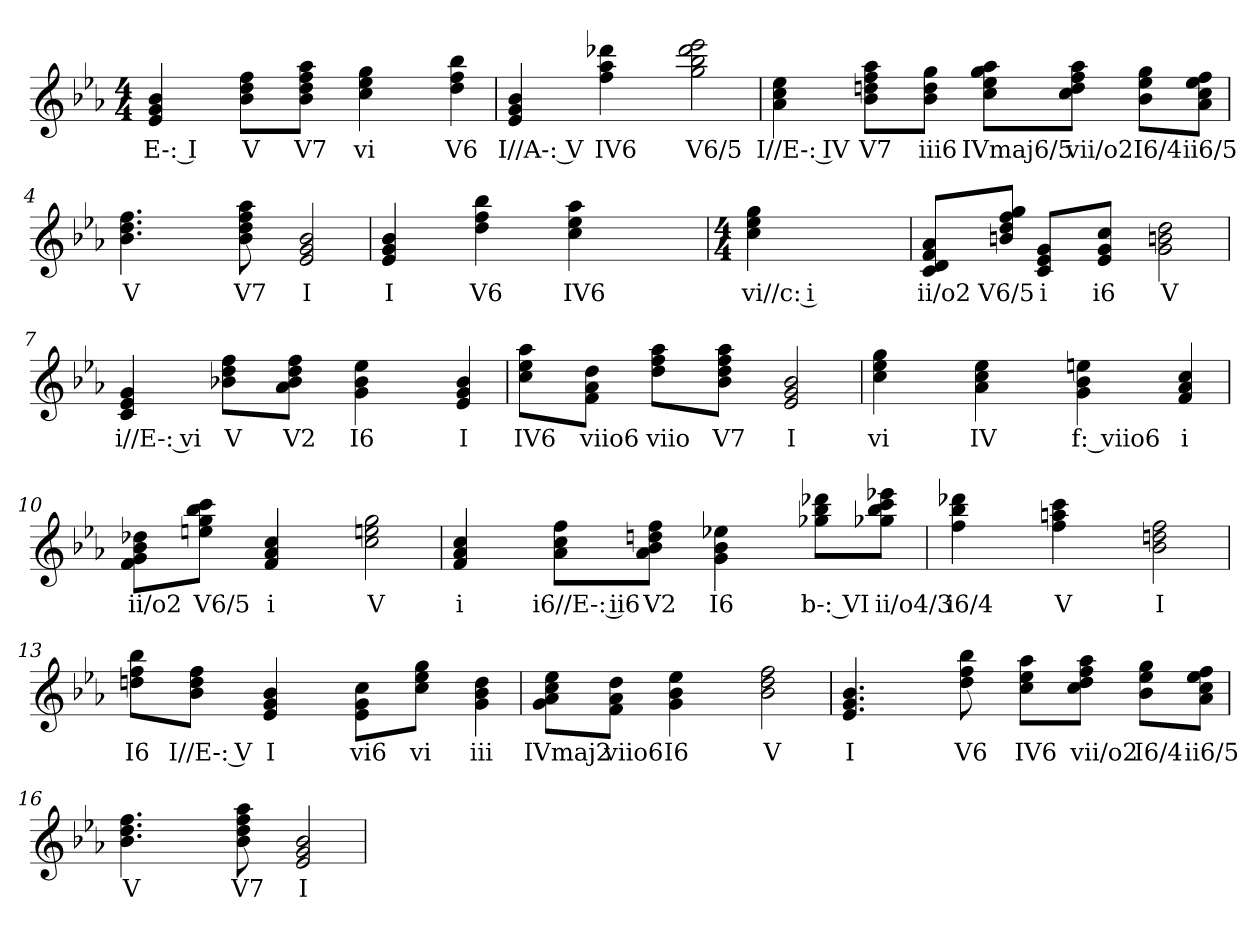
**kern	**text
*part1	*part1
*staff1	*staff1
*k[b-e-a-]	*
*E-:	*
*M4/4	*
=1	=1
4e- 4g 4b-	E-: I
4ryy	.
8b- 8dd 8ffL	V
8ryy	.
8b- 8dd 8ff 8aa-J	V7
8ryy	.
4cc 4ee- 4gg	vi
4ryy	.
4dd 4ff 4bb-	V6
=2	=2
4e- 4g 4b-	I//A-: V
4ryy	.
4ff 4aa- 4ddd-X	IV6
4ryy	.
2gg 2bb- 2ddd- 2eee-	V6/5
=3	=3
4a- 4cc 4ee-	I//E-: IV
4ryy	.
8b- 8ddn 8ff 8aa-L	V7
8ryy	.
8b- 8dd 8ggJ	iii6
8ryy	.
8cc 8ee- 8gg 8aa-L	IVmaj6/5
8ryy	.
8cc 8dd 8ff 8aa-J	vii/o2
8ryy	.
8b- 8ee- 8ggL	I6/4
8ryy	.
8a- 8cc 8ee- 8ffJ	ii6/5
=4	=4
4.b- 4.dd 4.ff	V
4.ryy	.
8b- 8dd 8ff 8aa-	V7
8ryy	.
2e- 2g 2b-	I
=5a	=5a
4e- 4g 4b-	I
4ryy	.
4dd 4ff 4bb-	V6
4ryy	.
4cc 4ee- 4aa-	IV6
4ryy	.
4ryy	.
=5b	=5b
*M4/4	*
4cc 4ee- 4gg	vi//c: i
4ryy	.
2ryy	.
=6	=6
8c 8d 8f 8a-L	ii/o2
4ryy	.
8bn 8dd 8ff 8ggJ	V6/5
8c 8e- 8gL	i
8ryy	.
8e- 8g 8ccJ	i6
8ryy	.
2g 2bn 2dd	V
=7	=7
4c 4e- 4g	i//E-: vi
4ryy	.
8b-X 8dd 8ffL	V
8ryy	.
8a- 8b- 8dd 8ffJ	V2
8ryy	.
4g 4b- 4ee-	I6
4ryy	.
4e- 4g 4b-	I
=8	=8
8cc 8ee- 8aa-L	IV6
8ryy	.
8f 8a- 8ddJ	viio6
8ryy	.
8dd 8ff 8aa-L	viio
8ryy	.
8b- 8dd 8ff 8aa-J	V7
8ryy	.
2e- 2g 2b-	I
=9	=9
4cc 4ee- 4gg	vi
4ryy	.
4a- 4cc 4ee-	IV
4ryy	.
4g 4b- 4een	f: viio6
4ryy	.
4f 4a- 4cc	i
=10	=10
8f 8g 8b- 8dd-XL	ii/o2
8ryy	.
8een 8gg 8bb- 8cccJ	V6/5
8ryy	.
4f 4a- 4cc	i
4ryy	.
2cc 2een 2gg	V
=11	=11
4f 4a- 4cc	i
4ryy	.
8a- 8cc 8ffL	i6//E-: ii6
8ryy	.
8a- 8b- 8ddn 8ffJ	V2
8ryy	.
4g 4b- 4ee-X	I6
4ryy	.
8gg-X 8bb- 8ddd-XL	b-: VI
8ryy	.
8gg-X 8bb- 8ccc 8eee-XJ	ii/o4/3
=12	=12
4ff 4bb- 4ddd-X	i6/4
4ryy	.
4ff 4aan 4ccc	V
4ryy	.
2b- 2ddn 2ff	I
=13	=13
8ddn 8ff 8bb-L	I6
8ryy	.
8b- 8dd 8ffJ	I//E-: V
8ryy	.
4e- 4g 4b-	I
4ryy	.
8e- 8g 8ccL	vi6
8ryy	.
8cc 8ee- 8ggJ	vi
8ryy	.
4g 4b- 4dd	iii
=14	=14
8g 8a- 8cc 8ee-L	IVmaj2
8ryy	.
8f 8a- 8ddJ	viio6
8ryy	.
4g 4b- 4ee-	I6
4ryy	.
2b- 2dd 2ff	V
=15	=15
4.e- 4.g 4.b-	I
4.ryy	.
8dd 8ff 8bb-	V6
8ryy	.
8cc 8ee- 8aa-L	IV6
8ryy	.
8cc 8dd 8ff 8aa-J	vii/o2
8ryy	.
8b- 8ee- 8ggL	I6/4
8ryy	.
8a- 8cc 8ee- 8ffJ	ii6/5
=16	=16
4.b- 4.dd 4.ff	V
4.ryy	.
8b- 8dd 8ff 8aa-	V7
8ryy	.
2e- 2g 2b-	I
=	=
*-	*-
